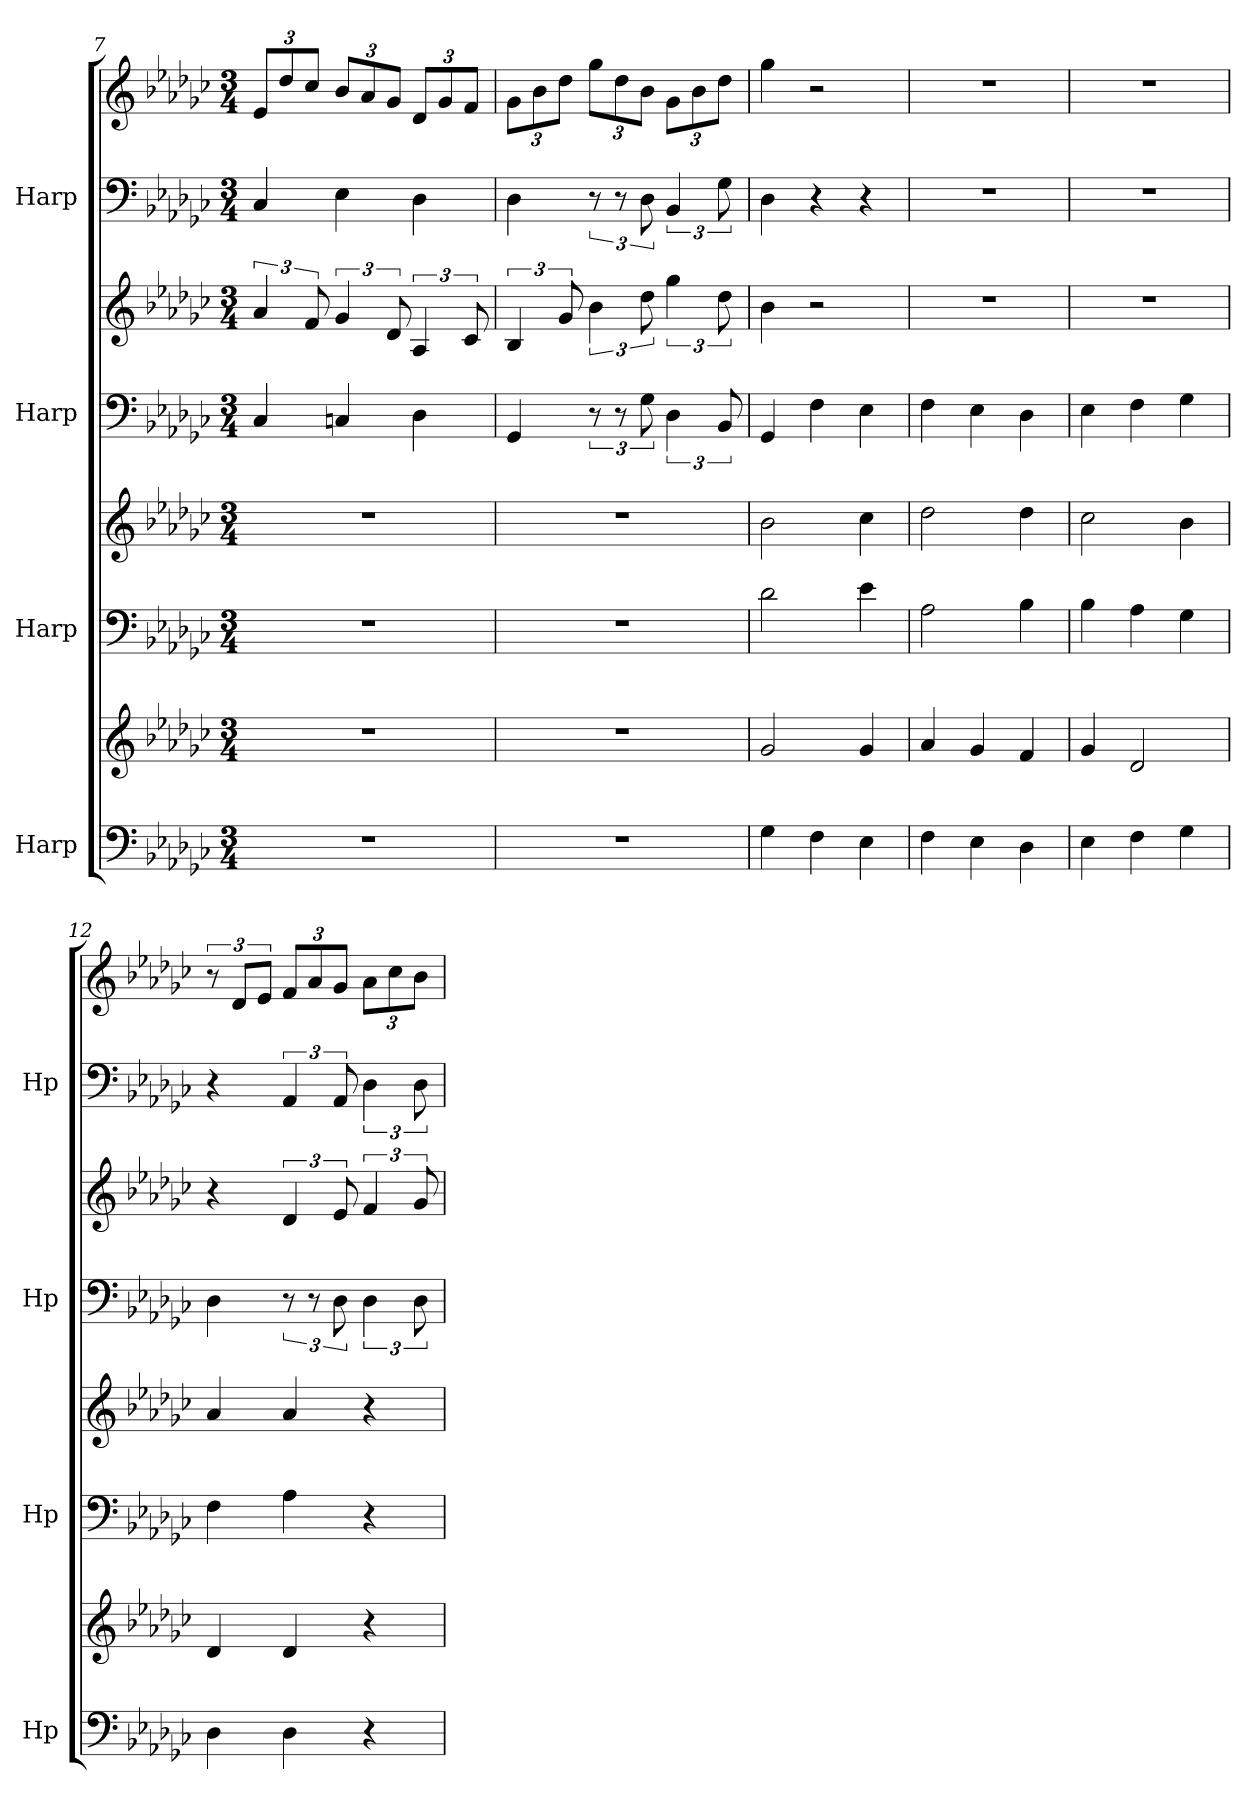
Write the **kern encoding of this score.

**kern	**kern	**kern	**kern	**kern	**kern	**kern	**kern
*part4	*part4	*part3	*part3	*part2	*part2	*part1	*part1
*staff8	*staff7	*staff6	*staff5	*staff4	*staff3	*staff2	*staff1
*I"Harp	*	*I"Harp	*	*I"Harp	*	*I"Harp	*
*I'Hp	*	*I'Hp	*	*I'Hp	*	*I'Hp	*
*clefF4	*clefG2	*clefF4	*clefG2	*clefF4	*clefG2	*clefF4	*clefG2
*k[b-e-a-d-g-c-]	*k[b-e-a-d-g-c-]	*k[b-e-a-d-g-c-]	*k[b-e-a-d-g-c-]	*k[b-e-a-d-g-c-]	*k[b-e-a-d-g-c-]	*k[b-e-a-d-g-c-]	*k[b-e-a-d-g-c-]
*M3/4	*M3/4	*M3/4	*M3/4	*M3/4	*M3/4	*M3/4	*M3/4
*	*	*	*	*	*	*	*Xbrackettup
=7	=7	=7	=7	=7	=7	=7	=7
2.r	2.r	2.r	2.r	4C-/	6a-/	4C-/	12e-/L
.	.	.	.	.	.	.	12dd-/
.	.	.	.	.	12f/	.	12cc-/J
.	.	.	.	4Cn/	6g-/	4E-\	12b-/L
.	.	.	.	.	.	.	12a-/
.	.	.	.	.	12d-/	.	12g-/J
.	.	.	.	4D-\	6A-/	4D-\	12d-/L
.	.	.	.	.	.	.	12g-/
.	.	.	.	.	12c-/	.	12f/J
=8	=8	=8	=8	=8	=8	=8	=8
2.r	2.r	2.r	2.r	4GG-/	6B-/	4D-\	12g-\L
.	.	.	.	.	.	.	12b-\
.	.	.	.	.	12g-/	.	12dd-\J
.	.	.	.	12r	6b-\	12r	12gg-\L
.	.	.	.	12r	.	12r	12dd-\
.	.	.	.	12G-\	12dd-\	12D-\	12b-\J
.	.	.	.	6D-\	6gg-\	6BB-/	12g-\L
.	.	.	.	.	.	.	12b-\
.	.	.	.	12BB-/	12dd-\	12G-\	12dd-\J
!!LO:PB:g=z
=9	=9	=9	=9	=9	=9	=9	=9
4G-\	2g-/	2d-\	2b-\	4GG-/	4b-\	4D-\	4gg-\
4F\	.	.	.	4F\	2r	4r	2r
4E-\	4g-/	4e-\	4cc-\	4E-\	.	4r	.
=10	=10	=10	=10	=10	=10	=10	=10
4F\	4a-/	2A-\	2dd-\	4F\	2.r	2.r	2.r
4E-\	4g-/	.	.	4E-\	.	.	.
4D-\	4f/	4B-\	4dd-\	4D-\	.	.	.
=11	=11	=11	=11	=11	=11	=11	=11
4E-\	4g-/	4B-\	2cc-\	4E-\	2.r	2.r	2.r
4F\	2d-/	4A-\	.	4F\	.	.	.
4G-\	.	4G-\	4b-\	4G-\	.	.	.
=12	=12	=12	=12	=12	=12	=12	=12
*	*	*	*	*	*	*	*brackettup
4D-\	4d-/	4F\	4a-/	4D-\	4r	4r	12r
.	.	.	.	.	.	.	12d-/L
.	.	.	.	.	.	.	12e-/J
*	*	*	*	*	*	*	*Xbrackettup
4D-\	4d-/	4A-\	4a-/	12r	6d-/	6AA-/	12f/L
.	.	.	.	12r	.	.	12a-/
.	.	.	.	12D-\	12e-/	12AA-/	12g-/J
4r	4r	4r	4r	6D-\	6f/	6D-\	12a-\L
.	.	.	.	.	.	.	12cc-\
.	.	.	.	12D-\	12g-/	12D-\	12b-\J
=	=	=	=	=	=	=	=
*-	*-	*-	*-	*-	*-	*-	*-
